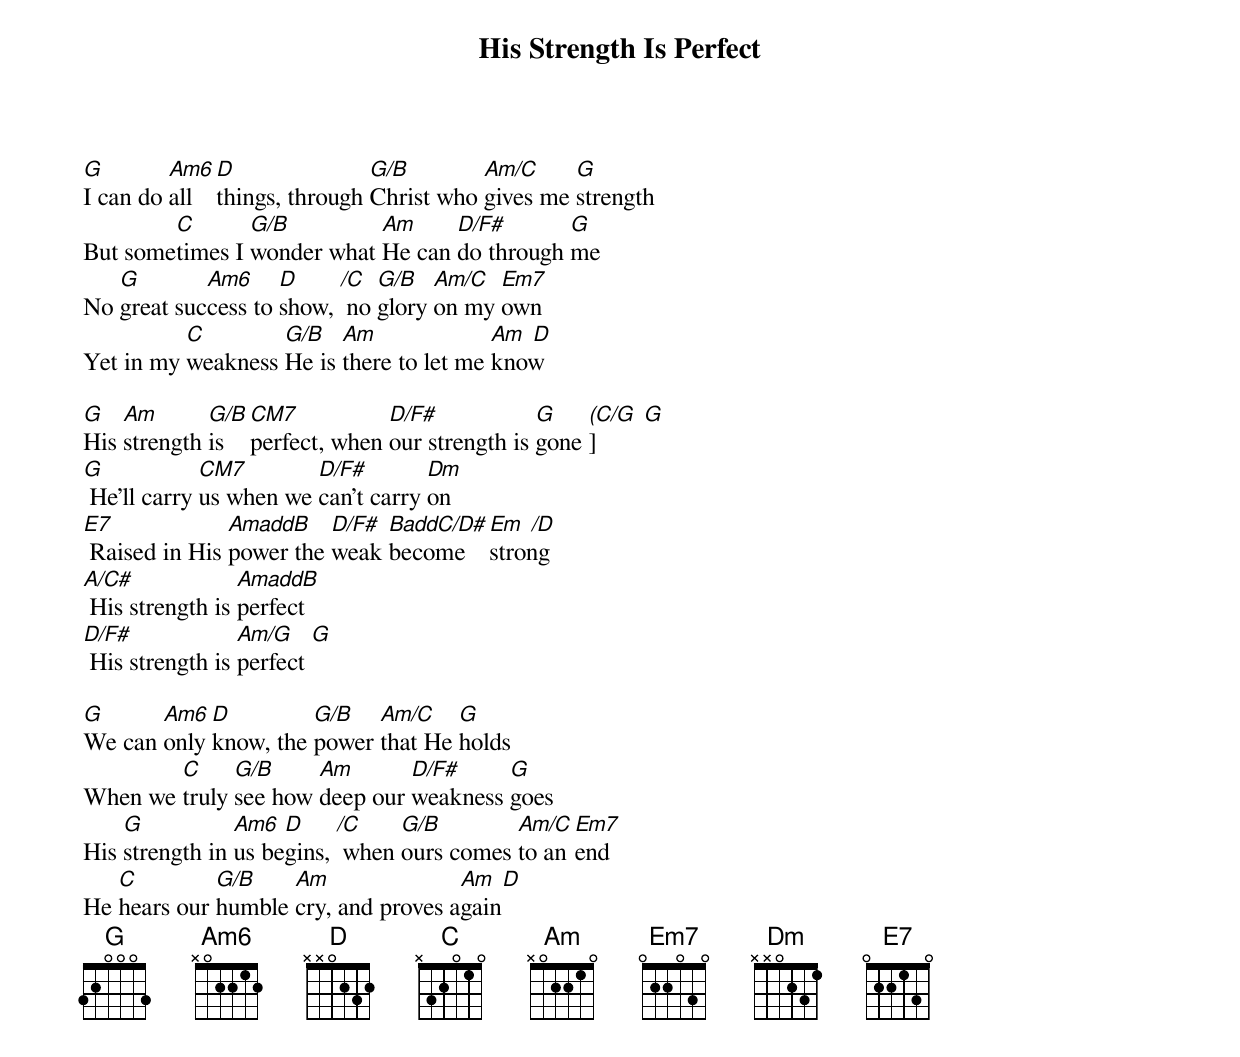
{title: His Strength Is Perfect}
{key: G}
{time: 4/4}
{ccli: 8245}
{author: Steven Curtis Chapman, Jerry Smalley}
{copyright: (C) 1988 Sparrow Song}

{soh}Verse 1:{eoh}
[G]I can do [Am6]all [D]things, through [G/B]Christ who [Am/C]gives me [G]strength
But some[C]times I [G/B]wonder what [Am]He can [D/F#]do through [G]me
No [G]great suc[Am6]cess to [D]show, [/C] no [G/B]glory [Am/C]on my [Em7]own
Yet in my [C]weakness [G/B]He is [Am]there to let me [Am  D]know

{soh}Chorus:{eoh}
[G]His [Am]strength [G/B]is [CM7]perfect, when [D/F#]our strength is [G]gone [(C/G  G]]
[G] He'll carry [CM7]us when we [D/F#]can't carry [Dm]on
[E7] Raised in His [AmaddB]power the [D/F#]weak [BaddC/D#]become [Em  /D]strong
[A/C#] His strength is [AmaddB]perfect
[D/F#] His strength is [Am/G]perfect [G]

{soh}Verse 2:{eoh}
[G]We can [Am6]only [D]know, the [G/B]power [Am/C]that He [G]holds
When we [C]truly [G/B]see how [Am]deep our [D/F#]weakness [G]goes
His [G]strength in [Am6]us be[D]gins, [/C] when [G/B]ours comes [Am/C]to an [Em7]end
He [C]hears our [G/B]humble [Am]cry, and proves a[Am  D]gain
